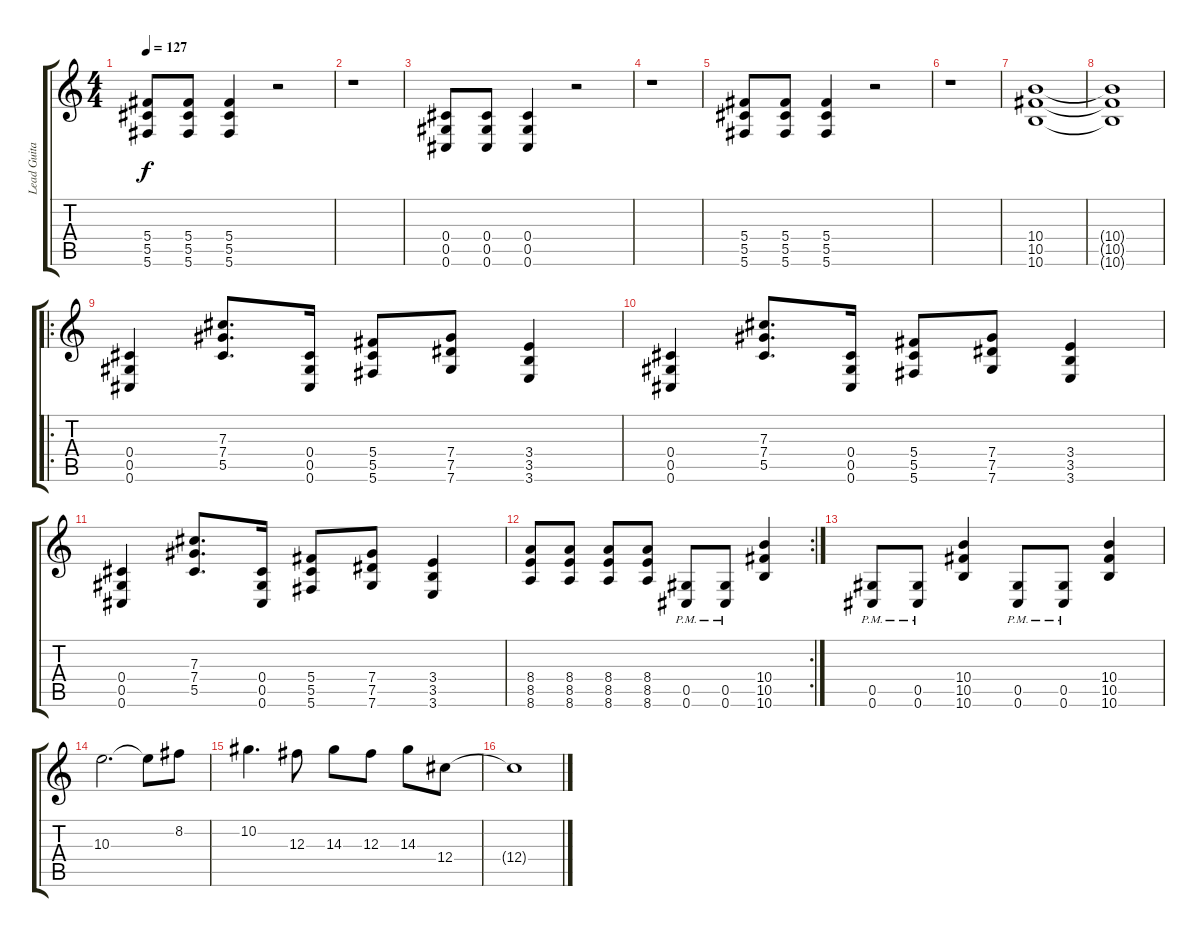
\track ("Lead Guitar" "Lead Guita") {instrument overdrivenguitar}
\staff {score tabs}
\tuning (Eb4 Bb3 Gb3 Db3 Ab2 Db2) {hide}
\ts (4 4)
\tempo 127
\clef g2
\ks c
(5.4 5.5 5.6).8{dy f volume 11} (5.4 5.5 5.6).8 (5.4 5.5 5.6).4 r.2 |
r.1 |
(0.4 0.5 0.6).8 (0.4 0.5 0.6).8 (0.4 0.5 0.6).4 r.2 |
r.1 |
(5.4 5.5 5.6).8 (5.4 5.5 5.6).8 (5.4 5.5 5.6).4 r.2 |
r.1 |
(10.4 10.5 10.6).1 |
(10.4{t} 10.5{t} 10.6{t}).1 |
\ro
(0.4 0.5 0.6).4 (7.3 7.4 5.5).8{d} (0.4 0.5 0.6).16 (5.4 5.5 5.6).8 (7.4 7.5 7.6).8 (3.4 3.5 3.6).4 |
(0.4 0.5 0.6).4 (7.3 7.4 5.5).8{d} (0.4 0.5 0.6).16 (5.4 5.5 5.6).8 (7.4 7.5 7.6).8 (3.4 3.5 3.6).4 |
(0.4 0.5 0.6).4 (7.3 7.4 5.5).8{d} (0.4 0.5 0.6).16 (5.4 5.5 5.6).8 (7.4 7.5 7.6).8 (3.4 3.5 3.6).4 |
\rc 2
(8.4 8.5 8.6).8 (8.4 8.5 8.6).8 (8.4 8.5 8.6).8 (8.4 8.5 8.6).8 (0.5{pm} 0.6{pm}).8 (0.5{pm} 0.6{pm}).8 (10.4 10.5 10.6).4 |
(0.5{pm} 0.6{pm}).8 (0.5{pm} 0.6{pm}).8 (10.4 10.5 10.6).4 (0.5{pm} 0.6{pm}).8 (0.5{pm} 0.6{pm}).8 (10.4 10.5 10.6).4 |
10.3.2{d volume 16 instrument overdrivenguitar} 10.3{t}.8 8.2.8 |
10.2.4{d} 12.3.8 14.3.8 12.3.8 14.3.8 12.4.8 |
12.4{t}.1
